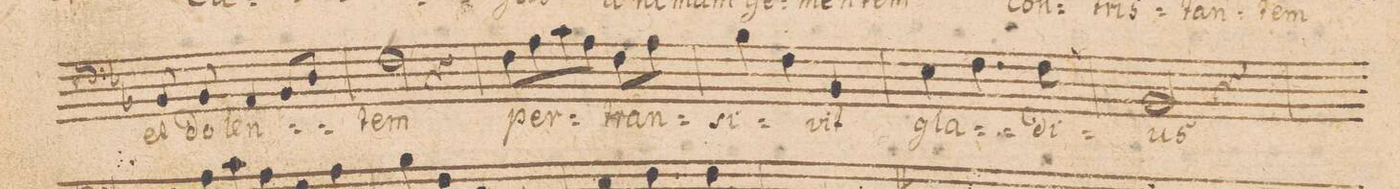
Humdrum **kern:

**kern	**text
*I"ALTVS.	*
*clefF4	*
*k[b-e-]	*
*M3/4	*
8BB-/	et
8BB-/	do-
4AA/	-len-
8BB-/L	.
8D/J	.
=26	=26
2F\	-tem
4r	.
=27	=27
8F\L	per-
8A\	.
8c\	.
8A\J	.
8F\L	-tran-
8A\J	.
=28	=28
4B-\	-si-
4F\	.
4BB-/	-vit
=29	=29
4E-\	gla-
4.F\	.
8F\	-di-
=30	=30
2BB-/	-us
4r	.
=31	=31
*-	*-
